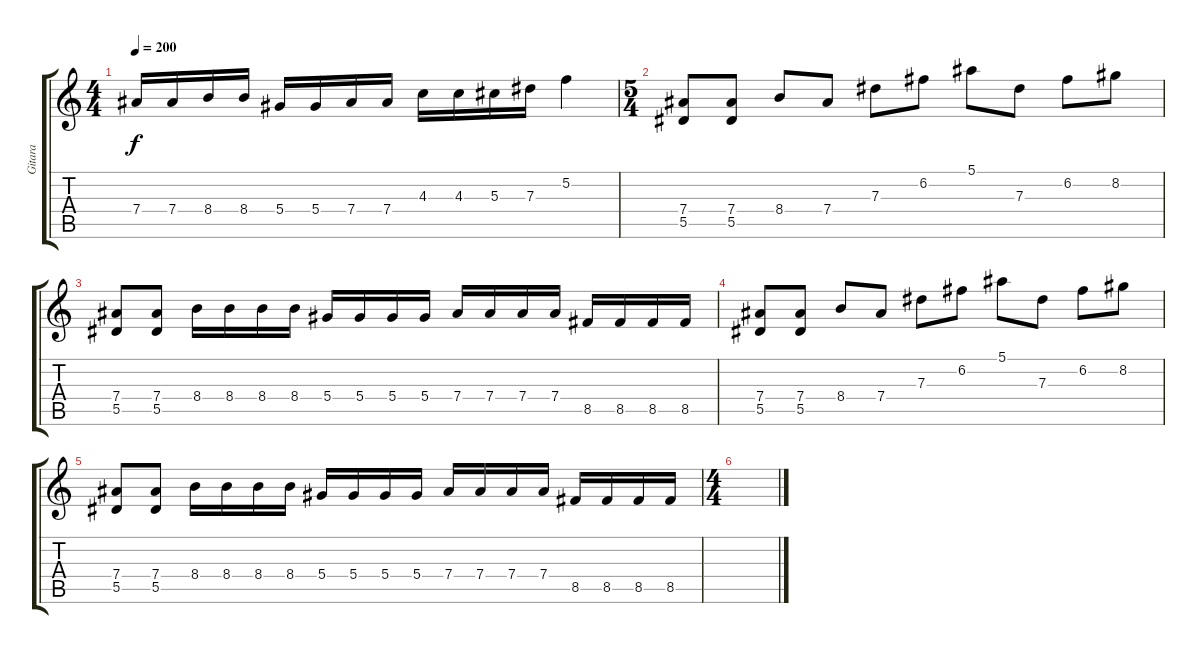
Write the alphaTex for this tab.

\track ("Gitara " "Gitara ") {instrument overdrivenguitar}
\staff {score tabs}
\tuning (F4 C4 Ab3 Eb3 Bb2 F2) {hide}
\ts (4 4)
\tempo 200
\clef g2
\ks c
7.4.16{dy f} 7.4.16 8.4.16 8.4.16 5.4.16 5.4.16 7.4.16 7.4.16 4.3.16 4.3.16 5.3.16 7.3.16 5.2.4 |
\ts (5 4)
(7.4 5.5).8 (7.4 5.5).8 8.4.8 7.4.8 7.3.8 6.2.8 5.1.8 7.3.8 6.2.8 8.2.8 |
(7.4 5.5).8 (7.4 5.5).8 8.4.16 8.4.16 8.4.16 8.4.16 5.4.16 5.4.16 5.4.16 5.4.16 7.4.16 7.4.16 7.4.16 7.4.16 8.5.16 8.5.16 8.5.16 8.5.16 |
(7.4 5.5).8 (7.4 5.5).8 8.4.8 7.4.8 7.3.8 6.2.8 5.1.8 7.3.8 6.2.8 8.2.8 |
(7.4 5.5).8 (7.4 5.5).8 8.4.16 8.4.16 8.4.16 8.4.16 5.4.16 5.4.16 5.4.16 5.4.16 7.4.16 7.4.16 7.4.16 7.4.16 8.5.16 8.5.16 8.5.16 8.5.16 |
\ts (4 4)
